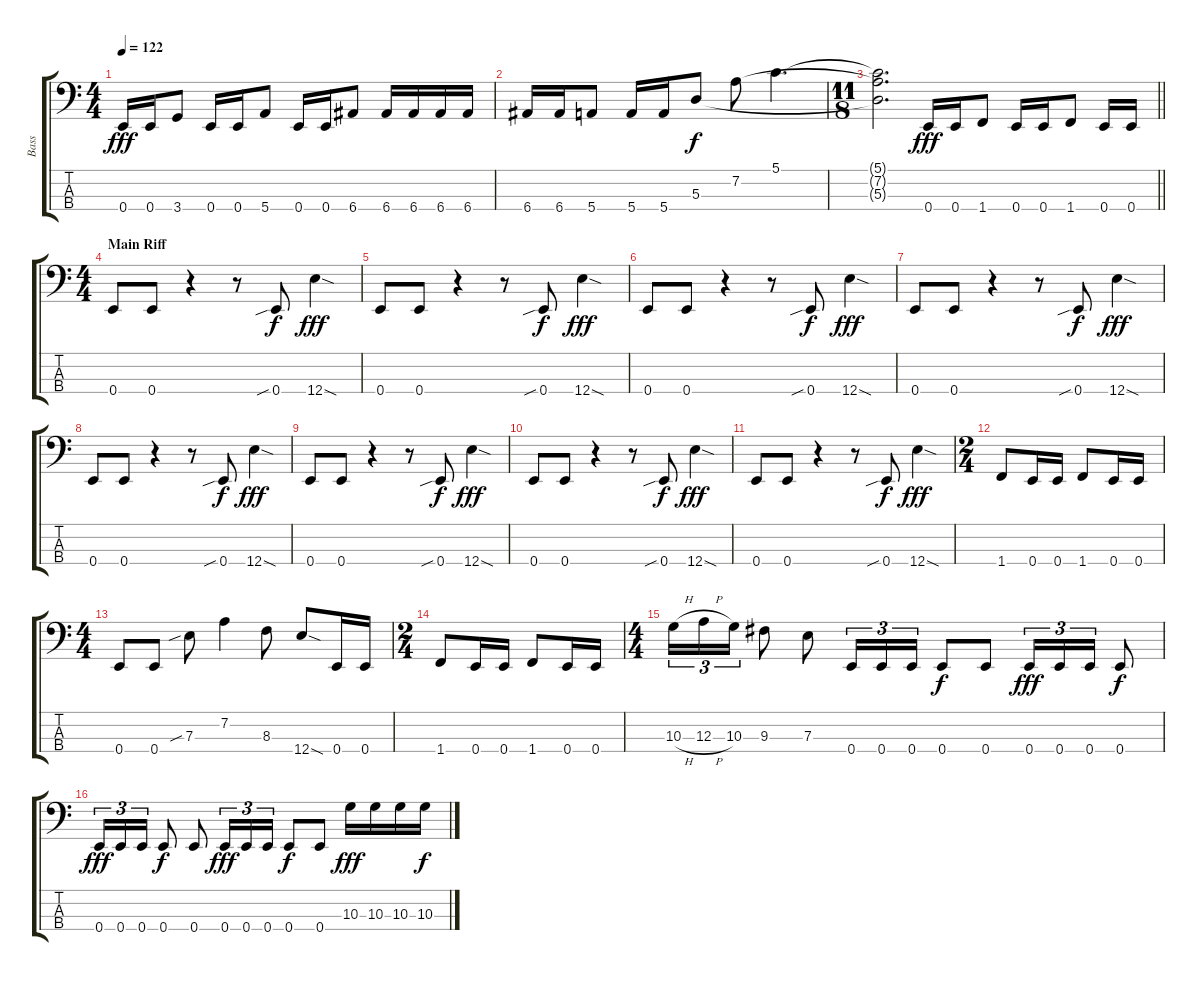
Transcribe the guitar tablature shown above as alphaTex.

\track ("Bass" "Bass") {instrument electricbassfinger}
\staff {score tabs}
\tuning (G2 D2 A1 E1) {hide}
\ts (4 4)
\tempo 122
\clef f4
\ks c
0.4.16{dy fff} 0.4.16 3.4.8 0.4.16 0.4.16 5.4.8 0.4.16 0.4.16 6.4.8 6.4.16 6.4.16 6.4.16 6.4.16 |
6.4.16 6.4.16 5.4.8 5.4.16 5.4.16 5.3.8{dy f} 7.2.8 5.1.4{d} |
\ts (11 8)
\barLineRight lightlight
(5.1{t} 7.2{t} 5.3{t}).2{d} 0.4.16{dy fff} 0.4.16 1.4.8 0.4.16 0.4.16 1.4.8 0.4.16 0.4.16 |
\ts (4 4)
\section ("" "Main Riff")
0.4.8 0.4.8 r.4 r.8 0.4{sib}.8{dy f} 12.4{sod}.4{dy fff} |
0.4.8 0.4.8 r.4 r.8 0.4{sib}.8{dy f} 12.4{sod}.4{dy fff} |
0.4.8 0.4.8 r.4 r.8 0.4{sib}.8{dy f} 12.4{sod}.4{dy fff} |
0.4.8 0.4.8 r.4 r.8 0.4{sib}.8{dy f} 12.4{sod}.4{dy fff} |
0.4.8 0.4.8 r.4 r.8 0.4{sib}.8{dy f} 12.4{sod}.4{dy fff} |
0.4.8 0.4.8 r.4 r.8 0.4{sib}.8{dy f} 12.4{sod}.4{dy fff} |
0.4.8 0.4.8 r.4 r.8 0.4{sib}.8{dy f} 12.4{sod}.4{dy fff} |
0.4.8 0.4.8 r.4 r.8 0.4{sib}.8{dy f} 12.4{sod}.4{dy fff} |
\ts (2 4)
1.4.8 0.4.16 0.4.16 1.4.8 0.4.16 0.4.16 |
\ts (4 4)
0.4.8 0.4.8 7.3{sib}.8 7.2.4 8.3.8 12.4{sod}.8 0.4.16 0.4.16 |
\ts (2 4)
1.4.8 0.4.16 0.4.16 1.4.8 0.4.16 0.4.16 |
\ts (4 4)
10.3{h}.16{tu (3 2)} 12.3{h}.16{tu (3 2)} 10.3.16{tu (3 2)} 9.3.8 7.3.8 0.4.16{tu (3 2)} 0.4.16{tu (3 2)} 0.4.16{tu (3 2)} 0.4.8{dy f} 0.4.8 0.4.16{tu (3 2) dy fff} 0.4.16{tu (3 2)} 0.4.16{tu (3 2)} 0.4.8{dy f} |
0.4.16{tu (3 2) dy fff} 0.4.16{tu (3 2)} 0.4.16{tu (3 2)} 0.4.8{dy f} 0.4.8 0.4.16{tu (3 2) dy fff} 0.4.16{tu (3 2)} 0.4.16{tu (3 2)} 0.4.8{dy f} 0.4.8 10.3.16{dy fff} 10.3.16 10.3.16 10.3.16{dy f}
